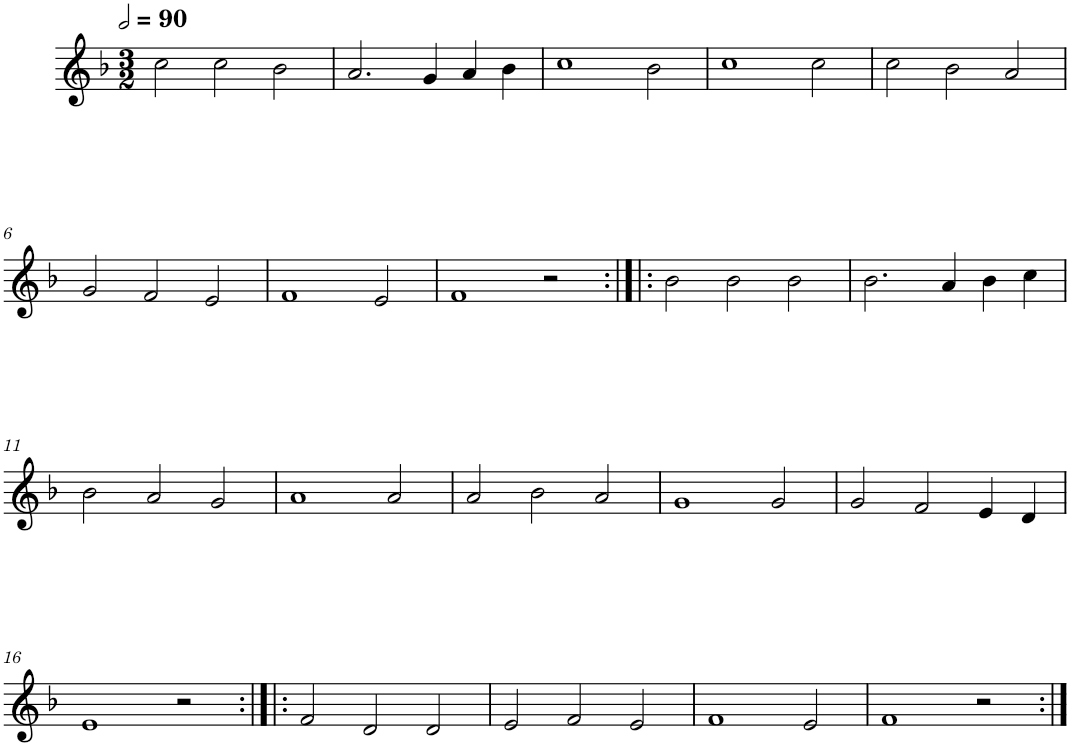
**kern
*part1
*staff1
*I"Quatre parties
*clefG2
*k[b-]
*M3/2
*MM180
=1
2cc\
2cc\
2b-\
=2
2.a/
4g/
4a/
4b-\
=3
1cc
2b-\
=4
1cc
2cc\
=5
2cc\
2b-\
2a/
!!LO:LB:g=z
=6
2g/
2f/
2e/
=7
1f
2e/
=8
1f
2r
=9:|!|:
2b-\
2b-\
2b-\
=10
2.b-\
4a/
4b-\
4cc\
!!LO:LB:g=z
=11
2b-\
2a/
2g/
=12
1a
2a/
=13
2a/
2b-\
2a/
=14
1g
2g/
=15
2g/
2f/
4e/
4d/
!!LO:LB:g=z
=16
1e
2r
=17:|!|:
2f/
2d/
2d/
=18
2e/
2f/
2e/
=19
1f
2e/
=20
1f
2r
=:|!
*-
